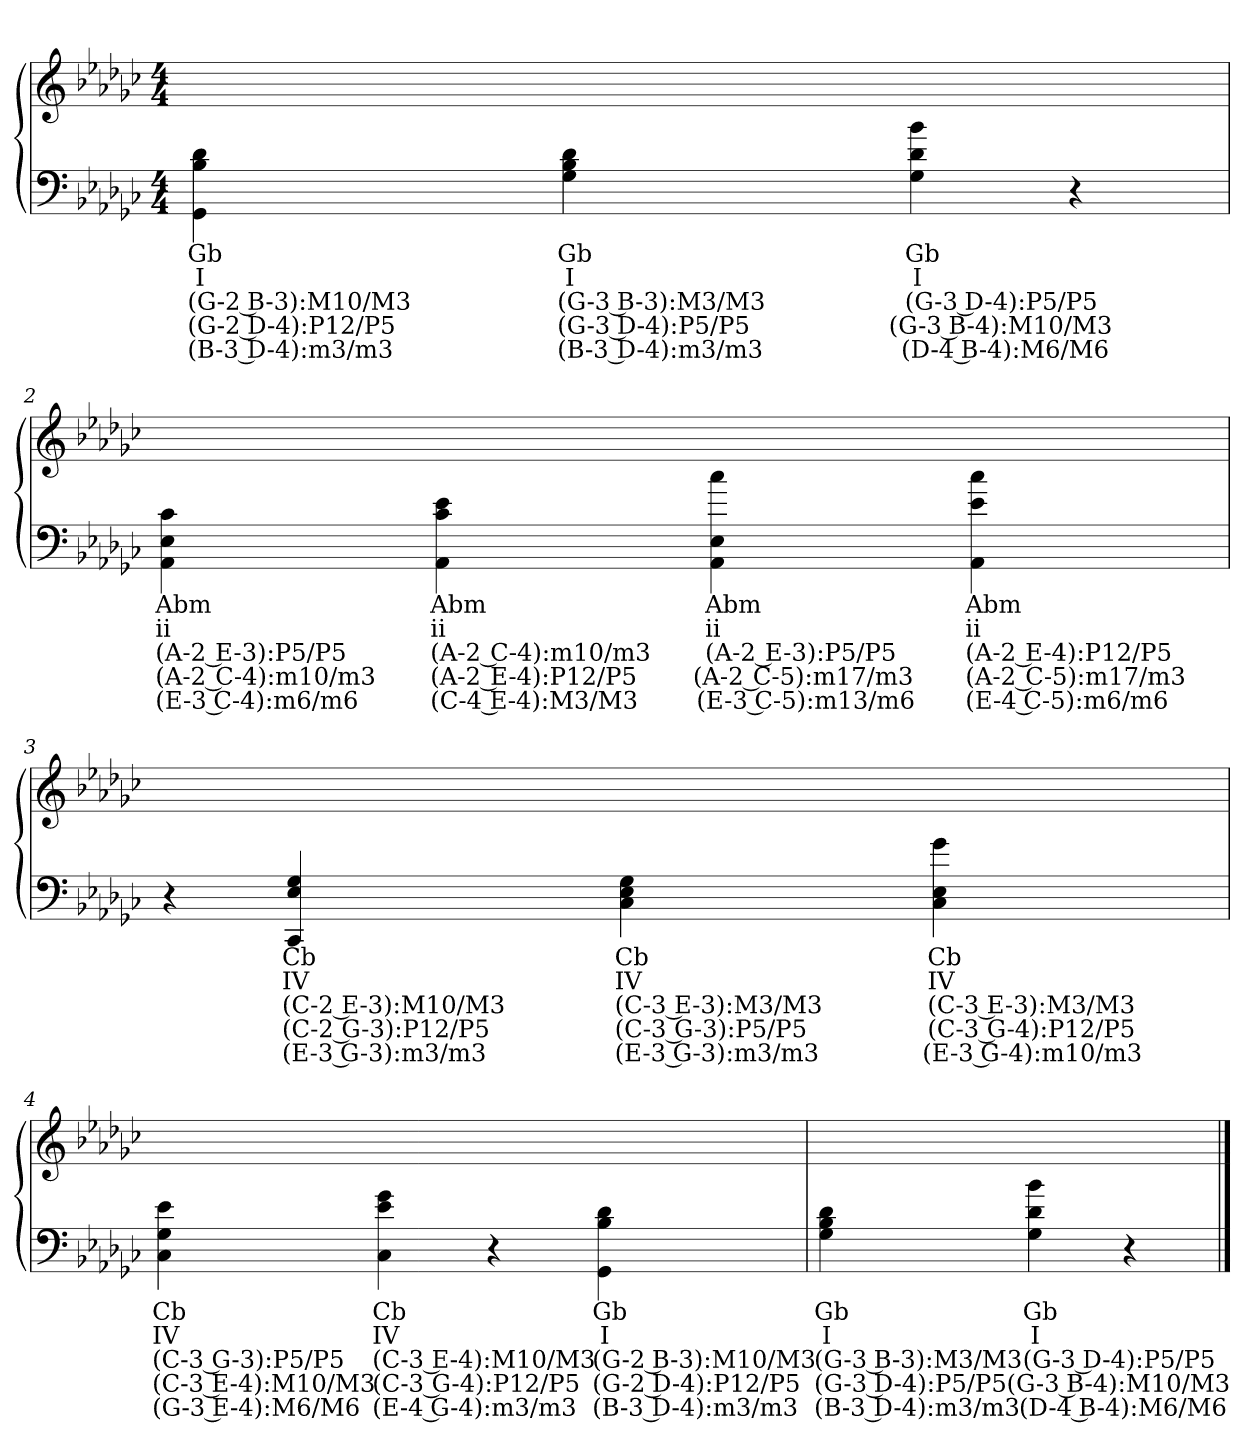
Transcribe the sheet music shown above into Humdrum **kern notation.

**kern	**text	**text	**text	**text	**text	**kern
*part2	*part2	*part2	*part2	*part2	*part2	*part1
*staff2	*staff2	*staff2	*staff2	*staff2	*staff2	*staff1
*clefF4	*	*	*	*	*	*clefG2
*k[b-e-a-d-g-c-]	*	*	*	*	*	*k[b-e-a-d-g-c-]
*G-:	*	*	*	*	*	*G-:
*M4/4	*	*	*	*	*	*M4/4
*MM60	*	*	*	*	*	*MM60
=1	=1	=1	=1	=1	=1	=1
4GG- 4B- 4d-	Gb	I	(G-2 B-3):M10/M3	(G-2 D-4):P12/P5	(B-3 D-4):m3/m3	1ryy
4G- 4B- 4d-	Gb	I	(G-3 B-3):M3/M3	(G-3 D-4):P5/P5	(B-3 D-4):m3/m3	.
4G- 4d- 4b-	Gb	I	(G-3 D-4):P5/P5	(G-3 B-4):M10/M3	(D-4 B-4):M6/M6	.
4r	.	.	.	.	.	.
=2	=2	=2	=2	=2	=2	=2
4AA- 4E- 4c-	Abm	ii	(A-2 E-3):P5/P5	(A-2 C-4):m10/m3	(E-3 C-4):m6/m6	1ryy
4AA- 4c- 4e-	Abm	ii	(A-2 C-4):m10/m3	(A-2 E-4):P12/P5	(C-4 E-4):M3/M3	.
4AA- 4E- 4cc-	Abm	ii	(A-2 E-3):P5/P5	(A-2 C-5):m17/m3	(E-3 C-5):m13/m6	.
4AA- 4e- 4cc-	Abm	ii	(A-2 E-4):P12/P5	(A-2 C-5):m17/m3	(E-4 C-5):m6/m6	.
=3	=3	=3	=3	=3	=3	=3
4r	.	.	.	.	.	1ryy
4CC- 4E- 4G-	Cb	IV	(C-2 E-3):M10/M3	(C-2 G-3):P12/P5	(E-3 G-3):m3/m3	.
4C- 4E- 4G-	Cb	IV	(C-3 E-3):M3/M3	(C-3 G-3):P5/P5	(E-3 G-3):m3/m3	.
4C- 4E- 4g-	Cb	IV	(C-3 E-3):M3/M3	(C-3 G-4):P12/P5	(E-3 G-4):m10/m3	.
=4	=4	=4	=4	=4	=4	=4
4C- 4G- 4e-	Cb	IV	(C-3 G-3):P5/P5	(C-3 E-4):M10/M3	(G-3 E-4):M6/M6	1ryy
4C- 4e- 4g-	Cb	IV	(C-3 E-4):M10/M3	(C-3 G-4):P12/P5	(E-4 G-4):m3/m3	.
4r	.	.	.	.	.	.
4GG- 4B- 4d-	Gb	I	(G-2 B-3):M10/M3	(G-2 D-4):P12/P5	(B-3 D-4):m3/m3	.
=5	=5	=5	=5	=5	=5	=5
4G- 4B- 4d-	Gb	I	(G-3 B-3):M3/M3	(G-3 D-4):P5/P5	(B-3 D-4):m3/m3	2.ryy
4G- 4d- 4b-	Gb	I	(G-3 D-4):P5/P5	(G-3 B-4):M10/M3	(D-4 B-4):M6/M6	.
4r	.	.	.	.	.	.
==	==	==	==	==	==	==
*-	*-	*-	*-	*-	*-	*-
